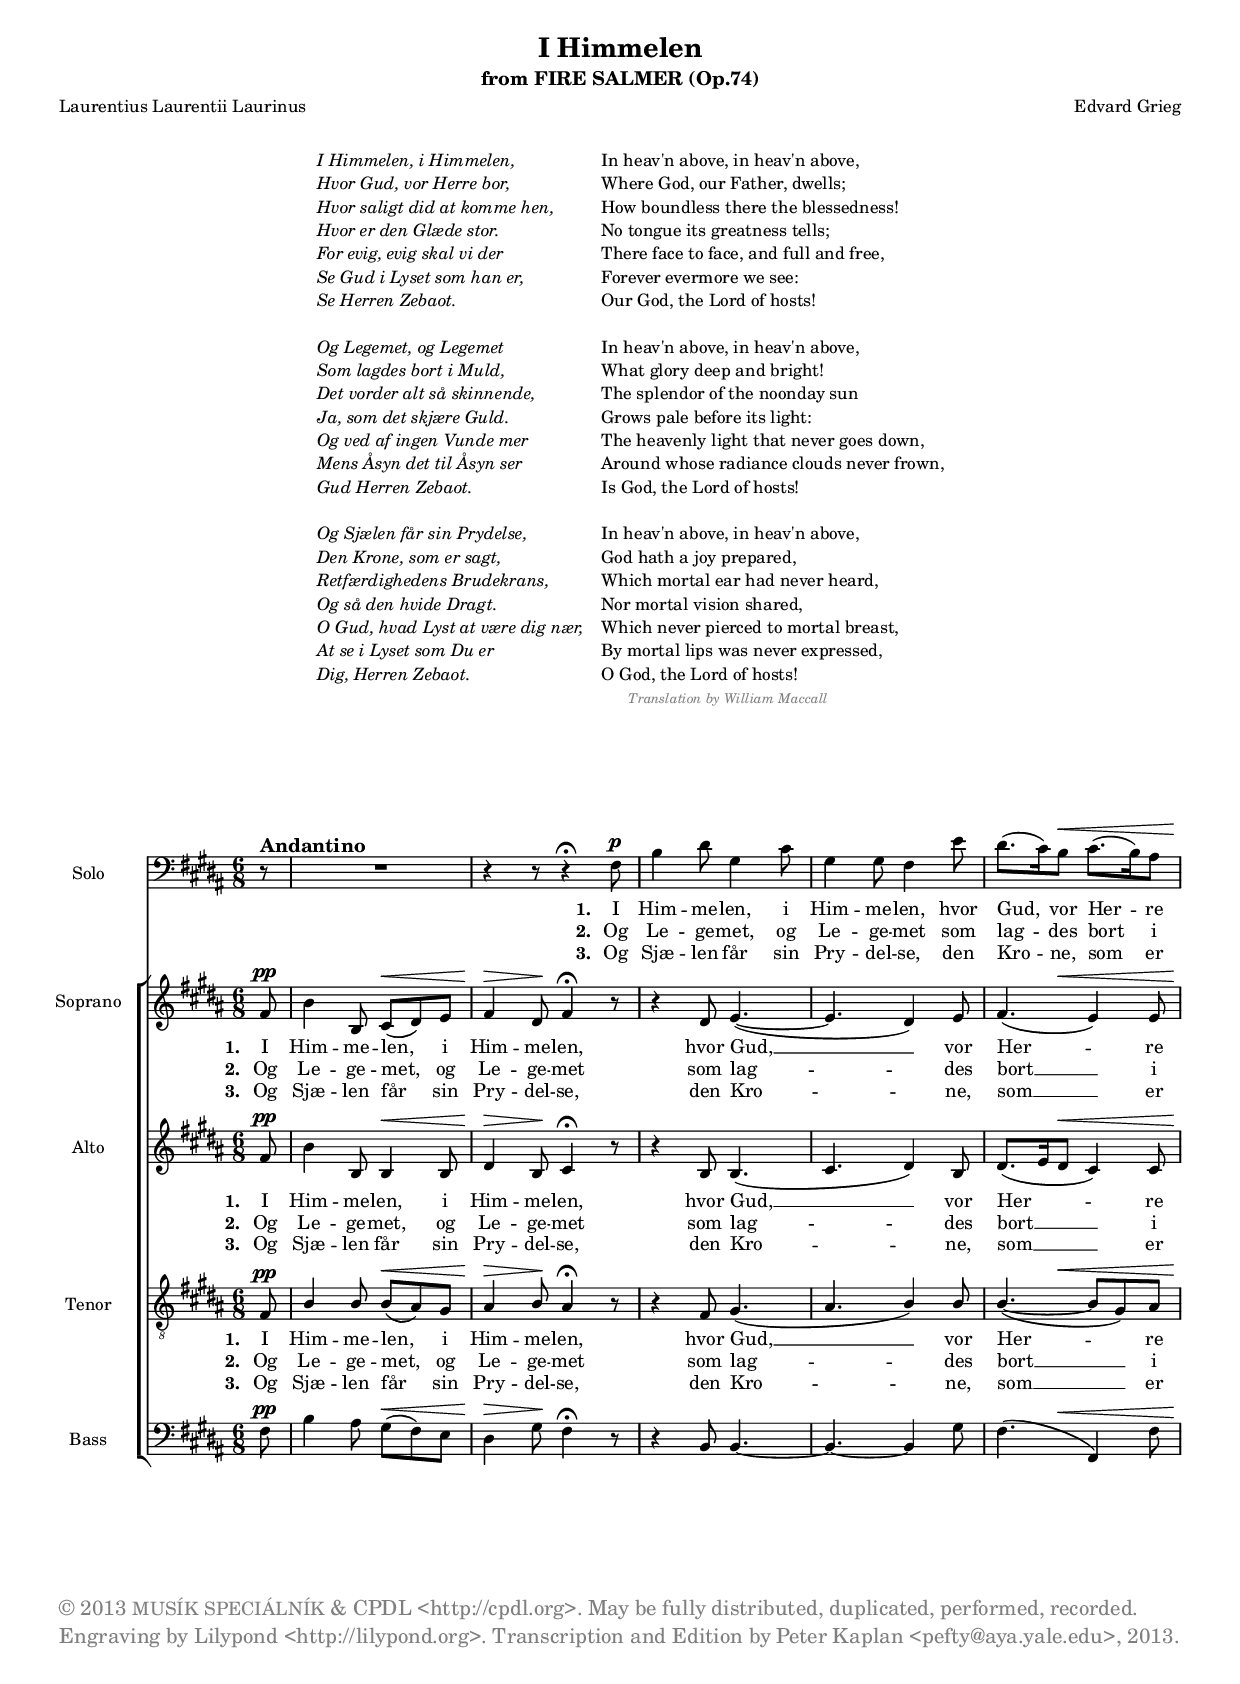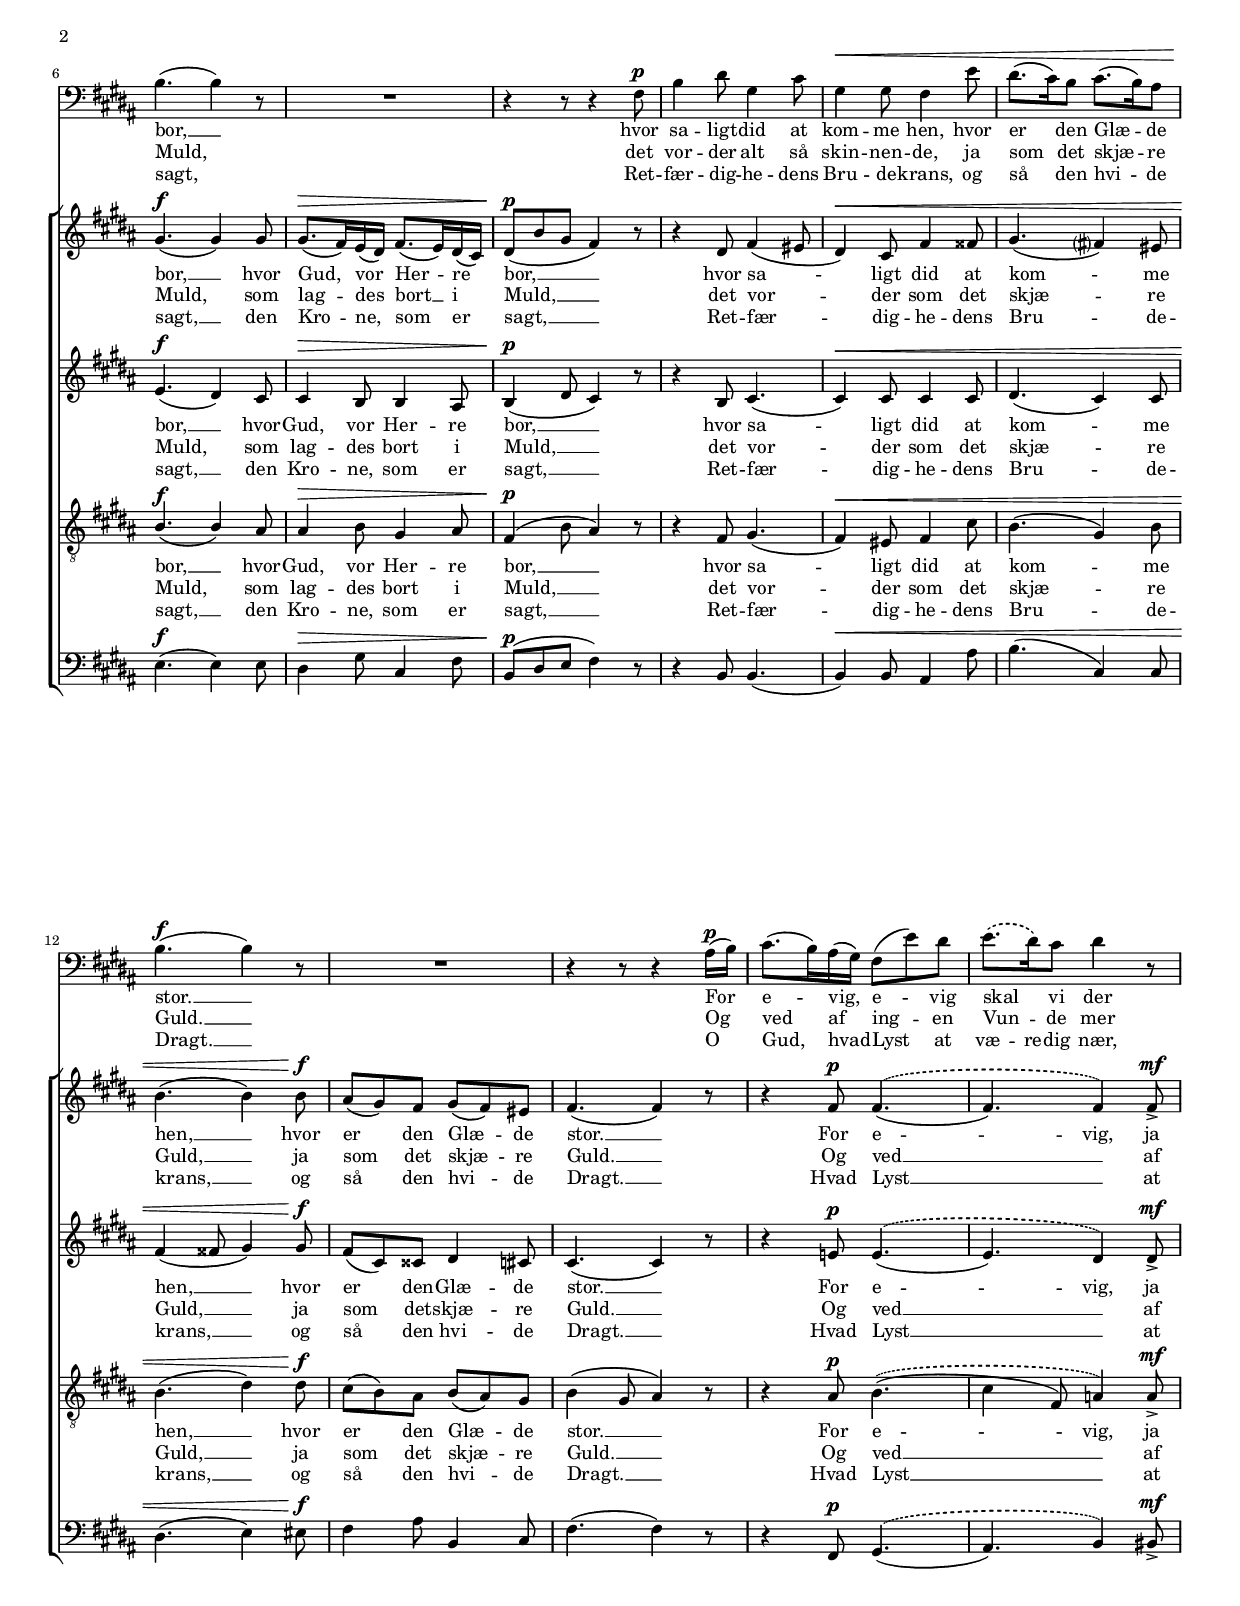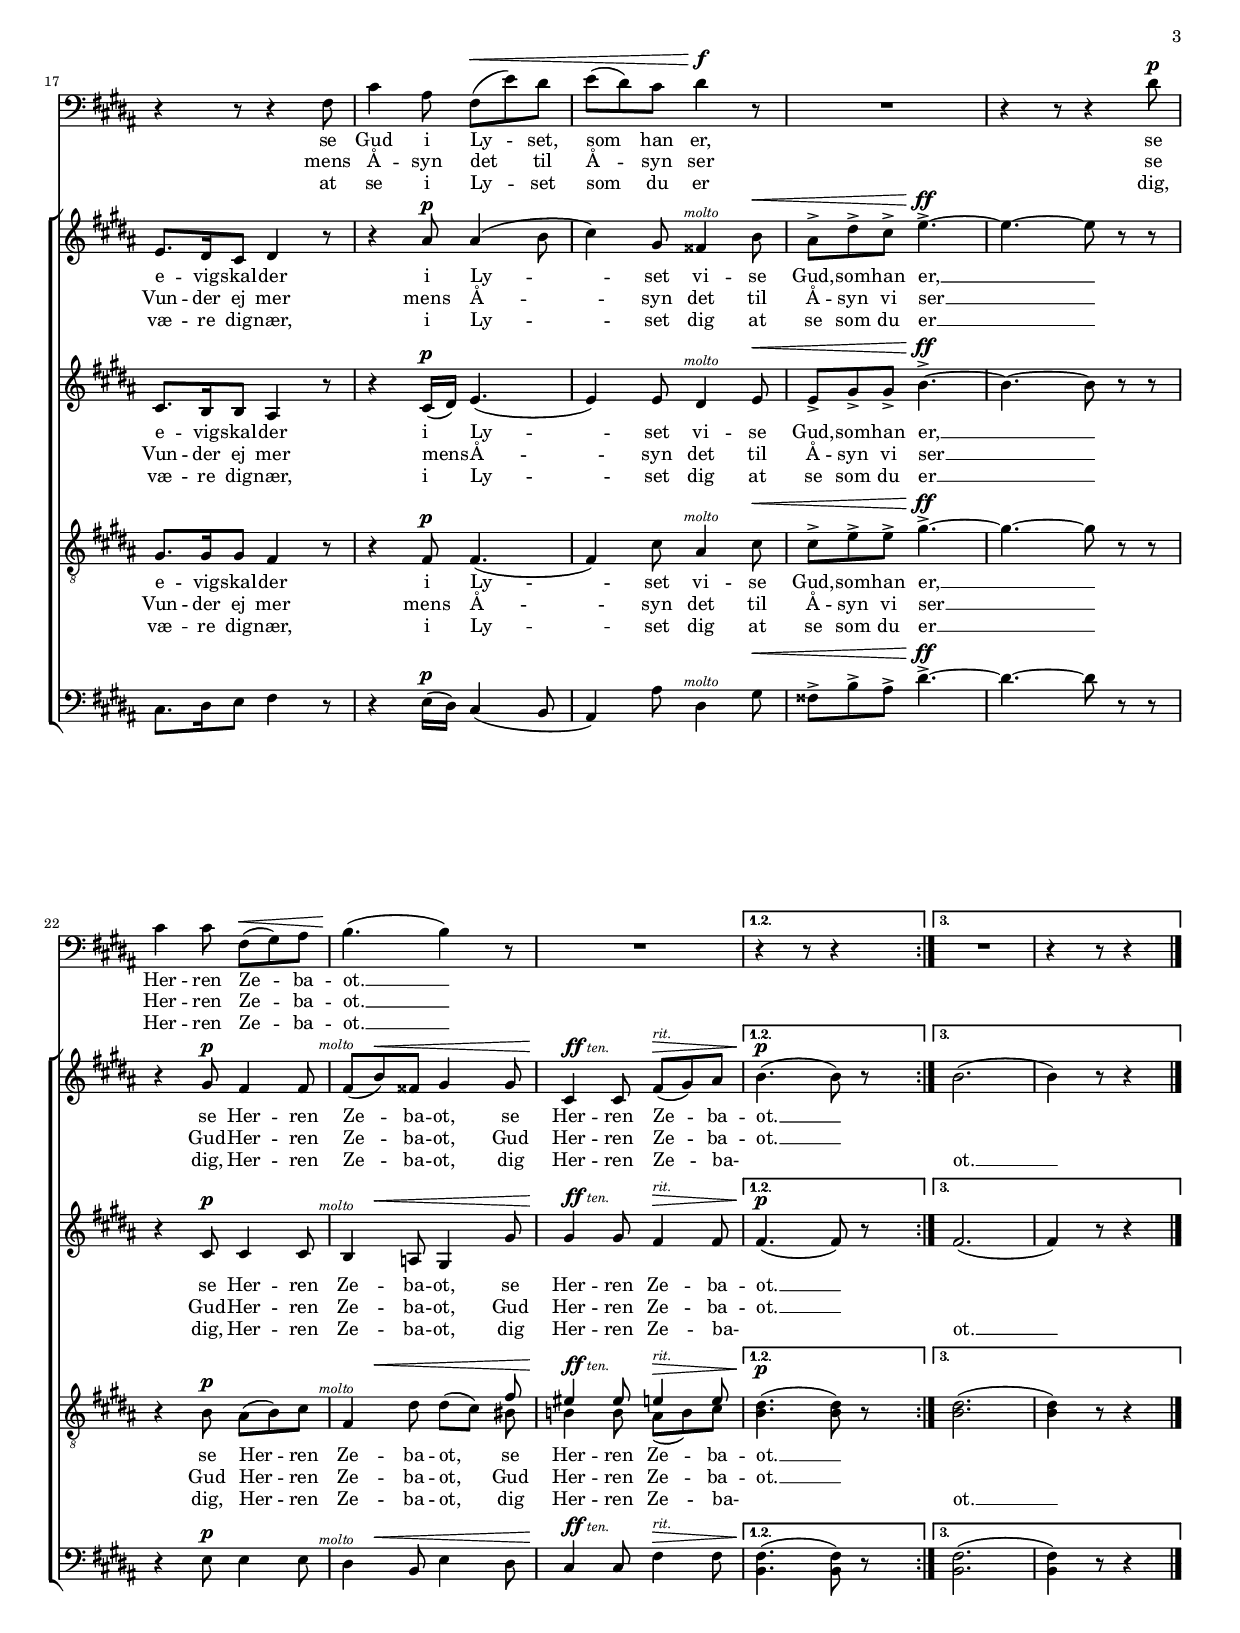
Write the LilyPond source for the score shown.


     \version "2.10.10"

global = {
	\once \override Score.RehearsalMark #'minimum-Y-extent = #'( -2 . 0 )
	% prepare dynamic signs to take fewest space and move around easily:
	\override DynamicText #'Y-extent = #'( 0 . 0 )
}

% set staff height to the exact amount in pt:
#(set-global-staff-size 19)

\paper {
  	after-title-space = #0.1 % default: 5\mm
	between-system-padding = #0.1 % default: 4\mm
%	between-system-space = #0.1 % default: 20\mm
  bottom-margin = 1.8\cm
%  top-margin = 0.1\cm
  systemSeparatorMarkup = ""
   ragged-bottom=##f
% ragged-last-bottom=##f
%  top-margin = 0.1\cm
   system-count = #5
  page-count = #3
	 oddFooterMarkup = \markup \abs-fontsize #10 \with-color #grey {
		\on-the-fly #first-page { \column { 
              \line { }
              \line { }
	      \line {© 2013 \smaller MUSÍK \smaller SPECIÁLNÍK & CPDL <http://cpdl.org>. May be fully distributed, duplicated, performed, recorded.}
              \line {Engraving by Lilypond <http://lilypond.org>. Transcription and Edition by Peter Kaplan <pefty@aya.yale.edu>, 2013.}

                                               }
                                     }
				   }    
 }

#(set-global-staff-size 15)

\header {
    title = "I Himmelen"
    subtitle = "from FIRE SALMER (Op.74)"
    composer = "Edvard Grieg"
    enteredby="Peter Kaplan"
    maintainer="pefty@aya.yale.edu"
    poet="Laurentius Laurentii Laurinus"
}

\markup { 
\fill-line {
    \hspace #1
  \small \column { }
    \hspace #1
  \italic \column {
    \line {"  "}
    \line {"  "}
    \line {I Himmelen, i Himmelen,}
    \line {Hvor Gud, vor Herre bor,}
    \line {Hvor saligt did at komme hen,}
    \line {Hvor er den Glæde stor.}
    \line {For evig, evig skal vi der}
    \line {Se Gud i Lyset som han er,}
    \line {Se Herren Zebaot.}
    \line {"  "}
    \line {Og Legemet, og Legemet}
    \line {Som lagdes bort i Muld,}
    \line {Det vorder alt så skinnende,}
    \line {Ja, som det skjære Guld.}
    \line {Og ved af ingen Vunde mer}
    \line {Mens Åsyn det til Åsyn ser}
    \line {Gud Herren Zebaot.}
    \line { " "}
    \line {Og Sjælen får sin Prydelse,}
    \line {Den Krone, som er sagt,}
    \line {Retfærdighedens Brudekrans,}
    \line {Og så den hvide Dragt.}
    \line {O Gud, hvad Lyst at være dig nær,}
    \line {At se i Lyset som Du er}
    \line {Dig, Herren Zebaot.}                   
     \line {"  "}
    \line {"  "}
    \line {"  "}   
    \line {"  "}    
    \line {"  "}    
    \line {"  "}                      
                   }
   \hspace #1
\column {
    \line {"  "}
    \line {"  "}
    \line {In heav'n above, in heav'n above,}
    \line {Where God, our Father, dwells;}
    \line {How boundless there the blessedness!}
    \line {No tongue its greatness tells;}
    \line {There face to face, and full and free,}
    \line {Forever evermore we see:}
    \line {Our God, the Lord of hosts!}
    \line {"  "}
    \line {In heav'n above, in heav'n above,}
    \line {What glory deep and bright!}
    \line {The splendor of the noonday sun}
    \line {Grows pale before its light:}
    \line {The heavenly light that never goes down,}
    \line {Around whose radiance clouds never frown,}
    \line {Is God, the Lord of hosts!}
    \line { " "}
    \line {In heav'n above, in heav'n above,}
    \line {God hath a joy prepared,}
    \line {Which mortal ear had never heard,}
    \line {Nor mortal vision shared,}
    \line {Which never pierced to mortal breast,}
    \line {By mortal lips was never expressed,}
    \line {O God, the Lord of hosts!}                   
    \tiny \with-color #grey \italic \line {"       Translation by William Maccall"}
    \line {"  "}    
    \line {"  "}    
    \line {"  "}    
    \line {"  "}                     
                   }
   \hspace #1
\small \column { }
 \hspace #1
\small \column { }

        }
                         }

\score { 
       \new Score 
        {
         <<

 \new Staff = solobar <<
              \global {  
        \time 6/8
        \clef bass 
        \key b \major 
        \new Voice = "solobar" {
        \set Staff.instrumentName = "Solo "
        \set Staff.midiInstrument = "synth voice"
\phrasingSlurDashed  
% \tempo 4=88
\repeat volta 3 {
\partial 8 r8^\markup {  \bold \large  Andantino  }
R2. 
r4 r8 r4\fermata fis8^\p
b4 dis'8 gis4 cis'8
gis4 gis8 fis4 e'8
dis'8.( cis'16) b8^\< cis'8.( b16) ais8
b4.\!( b4) r8
R2.
r4 r8 r4 fis8^\p
b4 dis'8 gis4 cis'8
gis4^\< gis8 fis4 e'8
dis'8.( cis'16) b8 cis'8.( b16) ais8
b4.^\f( b4) r8
R2.
r4 r8 r4 ais16^\p( b)
cis'8. ( b16) ais( gis) fis8( e') dis'
e'8.\( dis'16\) cis'8 dis'4 r8
r4 r8 r4 fis8
cis'4 ais8 fis^\<( e') dis'
e'8( dis') cis' dis'4^\f r8
R2.
r4 r8 r4 dis'8^\p
cis'4 cis'8 fis^\<( gis) ais
b4.\!( b4) r8
R2.
}
\alternative {
{r4 r8 r4 s8}
 {R2. r4 r8 r4}
             }
 }
}
>>

\new Lyrics \with { \override VerticalAxisGroup #'minimum-Y-extent  
= #'(1 . -1) } 
\lyricsto "solobar"
        {
         \set stanza = "1. "  
         I Him -- me -- len, i
Him -- me -- len, hvor
Gud, vor Her -- re 
bor, __

hvor
sa -- ligt did at 
kom -- me hen, hvor
er den Glæ -- de
stor. __
For
e -- vig, e -- vig
skal _ vi der
se
Gud i Ly -- set,
som han er,

se
Her -- ren Ze -- ba -- 
ot. __
}

\new Lyrics \with { \override VerticalAxisGroup #'minimum-Y-extent  
= #'(1 . -1) } 
\lyricsto "solobar"
        {
         \set stanza = "2. "  
Og
Le -- ge -- met, og
Le -- ge -- met som
lag -- des bort i 
Muld, 

det
vor -- der alt så
skin -- nen -- de, ja
som det skjæ -- re 
Guld. __

Og 
ved af ing -- en 
Vun _ -- de mer
mens
Å -- syn det til Å -- syn ser

se
Her -- ren Ze -- ba -- 
ot. __
}
\new Lyrics \with { \override VerticalAxisGroup #'minimum-Y-extent  
= #'(1 . -1) } 
\lyricsto "solobar"
        {
         \set stanza = "3. "  
Og 
Sjæ -- len får sin 
Pry -- del -- se, den
Kro -- ne, som er
sagt,
Ret --
fær -- dig -- he -- dens 
Bru -- de -- krans, og 
så den hvi -- de Dragt. __

O 
Gud, hvad Lyst at 
væ -- re 
\set ignoreMelismata = ##t % applies to "dig" 
dig
\unset ignoreMelismata
 nær, 
at
se i Ly -- set 
som du er
dig,
Her -- ren Ze -- ba -- 
ot. __
}



        \new ChoirStaff
         <<
        \new Staff = altus \with { \consists "Volta_engraver" } <<
              \global {  
        \time 6/8 
        \clef treble 
        \key b \major 
        \new Voice = "altus" {
        \set Staff.instrumentName = "Soprano "
        \set Staff.midiInstrument = "synth voice"
      \phrasingSlurDashed      
\repeat volta 3 {
\partial 8
fis'8^\pp
b'4 b8 cis'^\<( dis') e'
fis'4^\> dis'8\! fis'4\fermata r8
r4 dis'8 e'4.(~
e'4. dis'4) e'8
<< {fis'4.( e'4) e'8 s2.} {s4 s8^\< s4. \pageBreak
gis'4.^\f( gis'4) gis'8 } >>
gis'8.^\>( fis'16) e'( dis') fis'8.( e'16) dis'( cis')
dis'8^\p( b' gis' fis'4) r8
r4 dis'8 fis'4( eis'8
dis'4^\<) cis'8 fis'4 fisis'8
gis'4.( fis'?4) eis'8
b'4.( b'4) b'8^\f
ais'8( gis') fis' gis'( fis') eis'
fis'4.( fis'4) r8
r4 fis'8^\p fis'4.(^\(
fis'4.) fis'4\) fis'8^\mf_>
e'8. dis'16 cis'8 dis'4 r8
r4 ais'8^\markup{ \vspace#+1.5 \dynamic p} ais'4( b'8
cis''4) gis'8^\markup{ \hspace#+3.5 \vspace#-0.5  \tiny \italic molto}  fisis'4
b'8^\<
ais'8^> dis''^> cis''^> e''4.^\ff^>~
e''4.~ e''8) r r
r4 gis'8^\p fis'4 fis'8^\markup{ \hspace#+2.1 \vspace#-0.15  \tiny \italic molto }
fis'8( b'^\<) fisis' gis'4 gis'8
cis'4\!^\markup{ \vspace#+2.5 \italic \line {\dynamic ff \tiny ten.}} cis'8 fis'^\>^\markup{ \vspace#-0.2  \tiny \italic rit.}( gis') ais'
}
\alternative {
{b'4.^\p( b'8) r s8 }
{b'2.\!( b'4) r8 r4 \bar "|."}
              }
 }
}
>>

\new Lyrics \with { \override VerticalAxisGroup #'minimum-Y-extent  
= #'(1 . -1) } 
\lyricsto "altus"
        {
         \set stanza = "1. "  
         I Him -- me -- len, i
Him -- me -- len, hvor
Gud, __ vor Her -- re 
bor, __
hvor
Gud, vor Her -- re 
bor, __
hvor
sa -- ligt did at 
kom -- me hen, __ hvor
er den Glæ -- de
stor. __
For
e -- 
\set ignoreMelismata = ##t % applies to "vig" 
vig, 
\unset ignoreMelismata
ja e -- vig
skal der
 i Ly -- set vi -- se Gud,
som han er,
__
se
Her -- ren Ze -- ba -- 
ot,
se
Her -- ren Ze -- ba -- 
ot. __

}

\new Lyrics \with { \override VerticalAxisGroup #'minimum-Y-extent  
= #'(1 . -1) } 
\lyricsto "altus"
        {
         \set stanza = "2. "  
Og
Le -- ge -- met, og
Le -- ge -- met 
som lag -- 
des 
bort __ i 
Muld, 
som lag -- 
des 
bort __ i 
Muld, __

det vor -- 
der som det 
skjæ -- re 
Guld, __ ja
som det 
skjæ -- re 
Guld. __

Og ved __ _ 
af 
Vun -- der ej mer
mens Å -- 
syn det til 
Å -- syn vi ser
__
Gud Her -- ren 
Ze -- ba -- ot, Gud
Her -- ren Ze -- ba -- 
ot. __
}
\new Lyrics \with { \override VerticalAxisGroup #'minimum-Y-extent  
= #'(1 . -1) } 
\lyricsto "altus"
        {
         \set stanza = "3. "  
Og 
Sjæ -- len får sin 
Pry -- del -- se, 
den Kro -- 
ne, 
som __ er
sagt, __ den 
Kro -- ne, som er
sagt, __
Ret -- fær -- 
dig -- he -- dens 
Bru -- de -- 
krans, __ og 
så den hvi -- de 
Dragt. __

Hvad Lyst __ _
 at 
væ -- re dig nær, 
 i Ly -- 
set dig at
se som du er
__
dig, Her -- ren 
Ze -- ba -- ot, dig 
Her -- ren Ze -- ba-
_
ot. __
}



        \new Staff = extra \with { \consists "Volta_engraver" } <<
              \global {  
        \time 6/8 
        \clef treble
        \key b \major 
        \new Voice = "extra" {
        \set Staff.instrumentName = "Alto "
        \set Staff.midiInstrument = "synth voice"
     \phrasingSlurDashed  
\repeat volta 3 {      
\partial 8
fis'8^\pp
b'4 b8 b4^\< b8
dis'4^\> b8\! cis'4\fermata r8
r4 b8 b4.(
cis'4. dis'4) b8
dis'8.( e'16 dis'8^\< cis'4) cis'8
e'4.^\f( dis'4) cis'8
cis'4^\> b8 b4 ais8
b4^\p( dis'8 cis'4) r8
r4 b8 cis'4.(
cis'4^\<) cis'8 cis'4 cis'8
dis'4.( cis'4) cis'8
fis'4( fisis'8 gis'4) gis'8^\f
fis'8( cis') cisis' dis'4 cis'8
cis'4.( cis'4) r8 
r4 e'!8^\p e'4.(^\(
e'4.) dis'4\) dis'8^\mf_>
cis'8. b16 b8 ais4 r8
r4 cis'16^\p( dis') e'4.(
e'4) e'8^\markup{ \hspace#+3.5 \vspace#-0.7  \tiny \italic molto} dis'4 e'8^\<
e'8_> gis'_> gis'_> b'4.^>^\ff~
b'4.~b'8 r r
r4 cis'8^\p cis'4 cis'8^\markup{ \hspace#+2.1 \vspace#-0.3 \tiny \italic molto} 
<<{ b4 a8 gis4 gis'8
s4} {s8 s^\< s s s s 
gis'4\!^\markup{ \vspace#+1.5 \italic \line {\dynamic ff \tiny ten.}}}>> gis'8 fis'4^\>^\markup{ \vspace#-0.2  \tiny \italic rit.} fis'8
}
\alternative {
{fis'4.^\p( fis'8) r s8}
{fis'2.\!( fis'4) r8 r4}
              }
 }
}

>>

\new Lyrics \with { \override VerticalAxisGroup #'minimum-Y-extent  
= #'(1 . -1) } 
\lyricsto "extra"
        { 
         \set stanza = "1. " 
         I Him -- me -- len, i
Him -- me -- len, hvor
Gud, __ vor Her -- re 
bor, __
hvor
Gud, vor Her -- re 
bor, __
hvor
sa -- ligt did at 
kom -- me hen, __ hvor
er den Glæ -- de
stor. __
For
e -- 
\set ignoreMelismata = ##t % applies to "vig" 
vig, 
\unset ignoreMelismata
 ja e -- vig
skal der
 i Ly -- set vi -- se Gud,
som han er,
__
se
Her -- ren Ze -- ba -- 
ot,
se
Her -- ren Ze -- ba -- 
ot. __

}

\new Lyrics \with { \override VerticalAxisGroup #'minimum-Y-extent  
= #'(1 . -1) } 
\lyricsto "extra"
        {
         \set stanza = "2. "  
Og
Le -- ge -- met, og
Le -- ge -- met 
som lag -- 
des 
bort __ i 
Muld, 
som lag -- 
des 
bort i 
Muld, __

det vor -- 
der som det 
skjæ -- re 
Guld, __ ja
som det 
skjæ -- re 
Guld. __

Og ved __ _
af 
Vun -- der ej mer
mens Å -- 
syn det til 
Å -- syn vi ser
__
Gud Her -- ren 
Ze -- ba -- ot, Gud
Her -- ren Ze -- ba -- 
ot. __
}
\new Lyrics \with { \override VerticalAxisGroup #'minimum-Y-extent  
= #'(1 . -1) } 
\lyricsto "extra"
        {
         \set stanza = "3. "  
Og 
Sjæ -- len får sin 
Pry -- del -- se, 
den Kro -- 
ne, 
som __ er
sagt, __ den 
Kro -- ne, som er
sagt, __
Ret -- fær -- 
dig -- he -- dens 
Bru -- de -- 
krans, __ og 
så den hvi -- de 
Dragt. __

Hvad Lyst __ _ at 
væ -- re dig nær, 
 i Ly -- 
set dig at
se som du er
__
dig, Her -- ren 
Ze -- ba -- ot, dig 
Her -- ren Ze -- ba-
_
ot. __
}


        \new Staff = tenor \with { \consists "Volta_engraver" } <<
              \global {  
        \time 6/8 
        \clef "G_8" 
        \key b \major 
        \new Voice = "tenor" {
        \set Staff.instrumentName = "Tenor "
        \set Staff.midiInstrument = "synth voice"
     \phrasingSlurDashed  
	\new Voice = "tenmelody" {
     \phrasingSlurDashed 
\repeat volta 3 {
\stemUp
\partial 8
fis8^\pp
b4 b8 b^\<( ais) gis
ais4^\> b8\! ais4\fermata r8
r4 fis8 gis4.(
ais4. b4) b8
<<{b4._(~b8 gis) ais
b4.( b4) ais8}
{s4 s8^\< s4. 
s2.^\f }>>
\stemNeutral
ais4^\> b8 gis4 ais8
fis4^\p( b8 ais4) r8
r4 fis8 gis4.( 
fis4^\<) eis8 fis4 cis'8
b4.( gis4) b8
b4.( dis'4) dis'8^\f
cis'8( b) ais b( ais) gis
b4( gis8 ais4) r8
r4 ais8^\p b4.(\(
cis'4 fis8) a4\) a8^\mf_>
gis8. gis16 gis8 fis4 r8
r4 fis8^\p fis4.(
fis4) cis'8^\markup{ \hspace#+3.5 \vspace#-0.7  \tiny \italic molto} ais4 cis'8^\<
cis'8^> e'^> e'^> gis'4.^>^\ff~
gis'4.~gis'8 r r
r4 b8^\p ais( b) cis'^\markup{ \hspace#+2.1 \vspace#-1.12  \tiny \italic molto}
<< { \voiceOne 
     fis4 \stemDown dis'8 dis'[( cis')] \stemUp fis'
     eis'4  eis'8 e'4^\> e'8 
    }
\new Voice { \voiceTwo 
              s8 s^\< s s s bis8
              b!4\!^\markup{ \vspace#+2 \italic \line {\dynamic ff
              \tiny ten.}} b8 ais^\>^\markup{ \vspace#-0.2  \tiny 
              \italic rit.}( b) cis'
            }            >> 
\oneVoice

%{
<< { \voiceOne 
     fis4 \stemDown dis'8 dis'[( cis')] \stemUp fis'
     eis'4  eis'8 e'4 e'8 }
\new Voice { \voiceTwo 
     s8 s^\< s s s bis8
     b!4\!^\markup{ \vspace#+1.4 \italic \line {\dynamic ff \tiny ten.}} b8 ais^\>^\markup{ \vspace#-0.2  \tiny \italic rit.}( b) cis' }
>>
%}
}
\alternative {
{
<<{b4.^\p( b8) }
  {dis'4.( dis'8)}>>  r8   s8 }
{<<{ dis'2.( dis'4) }
   {b2.\!( b4) } >> r8 r4 }
                }
 }

 }
}
>>

\new Lyrics \with { \override VerticalAxisGroup #'minimum-Y-extent  
= #'(1 . -1) } 
\lyricsto "tenmelody"
        { 
         \set stanza = "1. " 
         I Him -- me -- len, i
Him -- me -- len, hvor
Gud, __ vor Her -- re 
bor, __
hvor
Gud, vor Her -- re 
bor, __
hvor
sa -- ligt did at 
kom -- me hen, __ hvor
er den Glæ -- de
stor. __
For
e -- 
\set ignoreMelismata = ##t % applies to "vig" 
vig, 
\unset ignoreMelismata
 ja e -- vig
skal der
 i Ly -- set vi -- se Gud,
som han er,
__
se
Her -- ren Ze -- ba -- 
ot,
se
Her -- ren Ze -- ba -- 
ot. __
}

\new Lyrics \with { \override VerticalAxisGroup #'minimum-Y-extent  
= #'(1 . -1) } 
\lyricsto "tenmelody"
        {
         \set stanza = "2. "  
Og
Le -- ge -- met, og
Le -- ge -- met 
som lag -- 
des 
bort __ i 
Muld, 
som lag -- 
des 
bort i 
Muld, __

det vor -- 
der som det 
skjæ -- re 
Guld, __ ja
som det 
skjæ -- re 
Guld. __

Og ved __ _
af 
Vun -- der ej mer
mens Å -- 
syn det til 
Å -- syn vi ser
__
Gud Her -- ren 
Ze -- ba -- ot, Gud
Her -- ren Ze -- ba -- 
ot. __
}
\new Lyrics \with { \override VerticalAxisGroup #'minimum-Y-extent  
= #'(1 . -1) } 
\lyricsto "tenmelody"
        {
         \set stanza = "3. "  
Og 
Sjæ -- len får sin 
Pry -- del -- se, 
den Kro -- 
ne, 
som __ er
sagt, __ den 
Kro -- ne, som er
sagt, __
Ret -- fær -- 
dig -- he -- dens 
Bru -- de -- 
krans, __ og 
så den hvi -- de 
Dragt. __

Hvad Lyst __ _
at 
væ -- re dig nær, 
 i Ly -- 
set dig at
se som du er
__
dig, Her -- ren 
Ze -- ba -- ot, dig 
Her -- ren Ze -- ba- 
_
ot. __
}



        \new Staff = bass \with { \consists "Volta_engraver" } <<
             \global  {  
        \time 6/8
        \clef bass 
        \key b \major 
        \new Voice = "bassus" {
        \set Staff.instrumentName = "Bass "
        \set Staff.midiInstrument = "synth voice"
     \phrasingSlurDashed  
	\partial 8
\repeat volta 3 {
fis8^\pp
b4 ais8 gis^\<( fis) e
dis4^\> gis8\! fis4\fermata r8
r4 b,8 b,4.~
b,4.~ b,4 gis8
<< { fis4.( fis,4) fis8
e4.( e4) e8 }
{s8 s s^\< s s s
s2.^\f } >>
dis4^\> gis8 cis4 fis8
b,8^\p( dis e fis4) r8
r4 b,8 b,4.(
b,4^\<) b,8 ais,4 ais8
b4.(cis4) cis8
dis4.( e4) eis8^\f
fis4 ais8 b,4 cis8
fis4.( fis4) r8
r4 fis,8^\p gis,4.(^\(
ais,4.) b,4\) bis,8^\mf_>
cis8. dis16 e8 fis4 r8
r4 e16^\p( dis) cis4( b,8
ais,4) ais8^\markup{ \hspace#+3.5 \vspace#-1.15  \tiny \italic molto} dis4 gis8^\<
fisis8^> b^> ais^> dis'4.^>^\ff~
dis'4.~dis'8 r r
r4 e8^\p e4 e8^\markup{ \hspace#+2.1 \vspace#-0.45  \tiny \italic molto }
 <<{ s8 s^\< s s s s 
s4.\!^\markup{ \vspace#+1.5 \italic \line {\dynamic ff \tiny ten.}} s4.^\> }
{dis4 b,8 e4 dis8
cis4 cis8 fis4^\markup{ \vspace#-0.2  \tiny \italic rit.} fis8 } >>
%{
<<{ s8 s^\< s s s s 
s4.\!^\markup{ \vspace#+1.5 \italic \line {\dynamic ff \tiny ten.}} s4.^\> }
{dis4 b,8 e4 dis8
cis4 cis8 fis4^\>^\markup{ \vspace#-0.2  \tiny \italic rit.} fis8 } >>   
%}           
}
\alternative { 
{<<{fis4.(fis8) }
   {b,4.\!( b,8) }>> r8 s8}
{<<{fis2.(fis4)}
   {b,2.\!( b,4) }>> r8 r4}
               }

}
}

  >>

\new Lyrics \with { \override VerticalAxisGroup #'minimum-Y-extent  
= #'(1 . -1) } 
\lyricsto "bassus"
        { 
%{
         \set stanza = "1. "  
         I Him -- me -- len, i
Him -- me -- len, hvor
Gud, __ vor Her -- re 
bor, __
hvor
Gud, vor Her -- re 
bor, __
hvor
sa -- ligt did at 
kom -- me hen, __ hvor
er den Glæ -- de
stor. __
For
e -- 
\set ignoreMelismata = ##t % applies to "vig" 
vig, 
\unset ignoreMelismata
 ja e -- vig
skal der
 i Ly -- set vi -- se Gud,
som han er,
__
se
Her -- ren Ze -- ba -- 
ot,
se
Her -- ren Ze -- ba -- 
ot. __
   } 


\new Lyrics \with { \override VerticalAxisGroup #'minimum-Y-extent  
= #'(1 . -1) } 
\lyricsto "bassus"
        {
         \set stanza = "2. "  
Og
Le -- ge -- met, og
Le -- ge -- met 
som lag -- 
des 
bort __ i 
Muld,
som lag -- 
des 
bort i 
Muld, __

det vor -- 
der som det 
skjæ -- re 
Guld, __ ja
som det 
skjæ -- re 
Guld. __ 

Og ved __ _
af 
Vun -- der ej mer
mens Å -- 
syn det til 
Å -- syn vi ser
__
Gud Her -- ren 
Ze -- ba -- ot, Gud
Her -- ren Ze -- ba -- 
ot. __

}
\new Lyrics \with { \override VerticalAxisGroup #'minimum-Y-extent  
= #'(1 . -1) } 
\lyricsto "bassus"
        {
         \set stanza = "3. "  
Og 
Sjæ -- len får sin 
Pry -- del -- se, 
den Kro -- 
ne, 
som __ er
sagt, __ den 
Kro -- ne, som er
sagt, __
Ret -- fær -- 
dig -- he -- dens 
Bru -- de -- 
krans, __ og 
så den hvi -- de 
Dragt. __

Hvad Lyst __ _
at 
væ -- re dig nær, 
 i Ly -- 
set dig at
se som du er
__
dig, Her -- ren 
Ze -- ba -- ot, dig 
Her -- ren Ze -- ba-
_
ot. __
%}
}


 >>
>>
        }

%{
\midi { 
\context { 
\Score 
tempoWholesPerMinute = #(ly:make-moment 90 4) 
} 
} 
%}

     }

\layout {
\context {
\Lyrics
% \override LyricSpace #'minimum-distance = #1.0
% \override LyricText #'font-size = 1#
% \override LyricSpace #'font-size = #1.0
}
}

\layout { 
        \context {
         \Lyrics
          \override LyricSpace #'minimum-distance = #0.1
          }
        
         }


